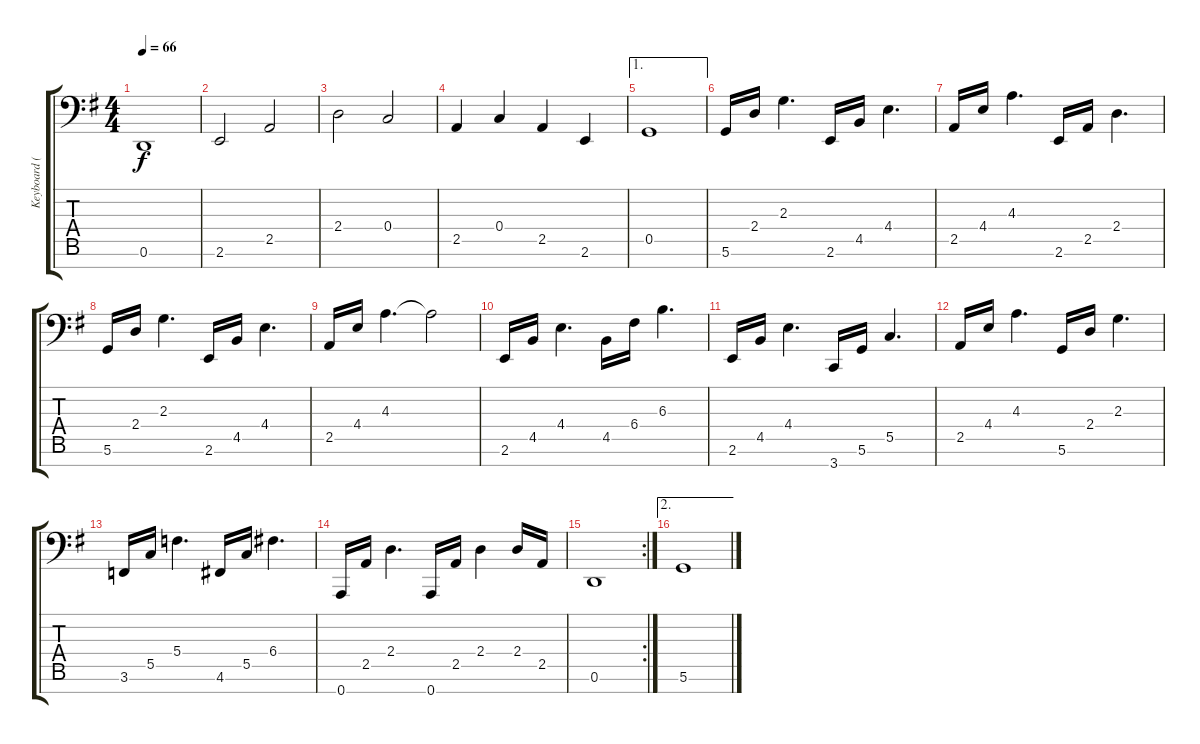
\track ("Keyboard (Synth Bass)" "Keyboard (") {instrument synthstrings2}
\staff {score tabs}
\tuning (D4 A3 F3 C3 G2 D2 A1) {hide}
\ts (4 4)
\tempo 66
\clef f4
\ks g
0.6.1{dy f} |
2.6.2 2.5.2 |
2.4.2 0.4.2 |
2.5.4 0.4.4 2.5.4 2.6.4 |
\ae 1
0.5.1 |
5.6.16{volume 12 instrument acousticgrandpiano} 2.4.16 2.3.4{d} 2.6.16 4.5.16 4.4.4{d} |
2.5.16 4.4.16 4.3.4{d} 2.6.16 2.5.16 2.4.4{d} |
5.6.16 2.4.16 2.3.4{d} 2.6.16 4.5.16 4.4.4{d} |
2.5.16 4.4.16 4.3.4{d} 4.3{t}.2 |
2.6.16 4.5.16 4.4.4{d} 4.5.16 6.4.16 6.3.4{d} |
2.6.16 4.5.16 4.4.4{d} 3.7.16 5.6.16 5.5.4{d} |
2.5.16 4.4.16 4.3.4{d} 5.6.16 2.4.16 2.3.4{d} |
3.6.16 5.5.16 5.4.4{d} 4.6.16 5.5.16 6.4.4{d} |
0.7.16 2.5.16 2.4.4{d} 0.7.16 2.5.16 2.4.4 2.4.16 2.5.16 |
\rc 2
0.6.1{instrument synthstrings2} |
\ae 2
5.6.1{volume 16}
